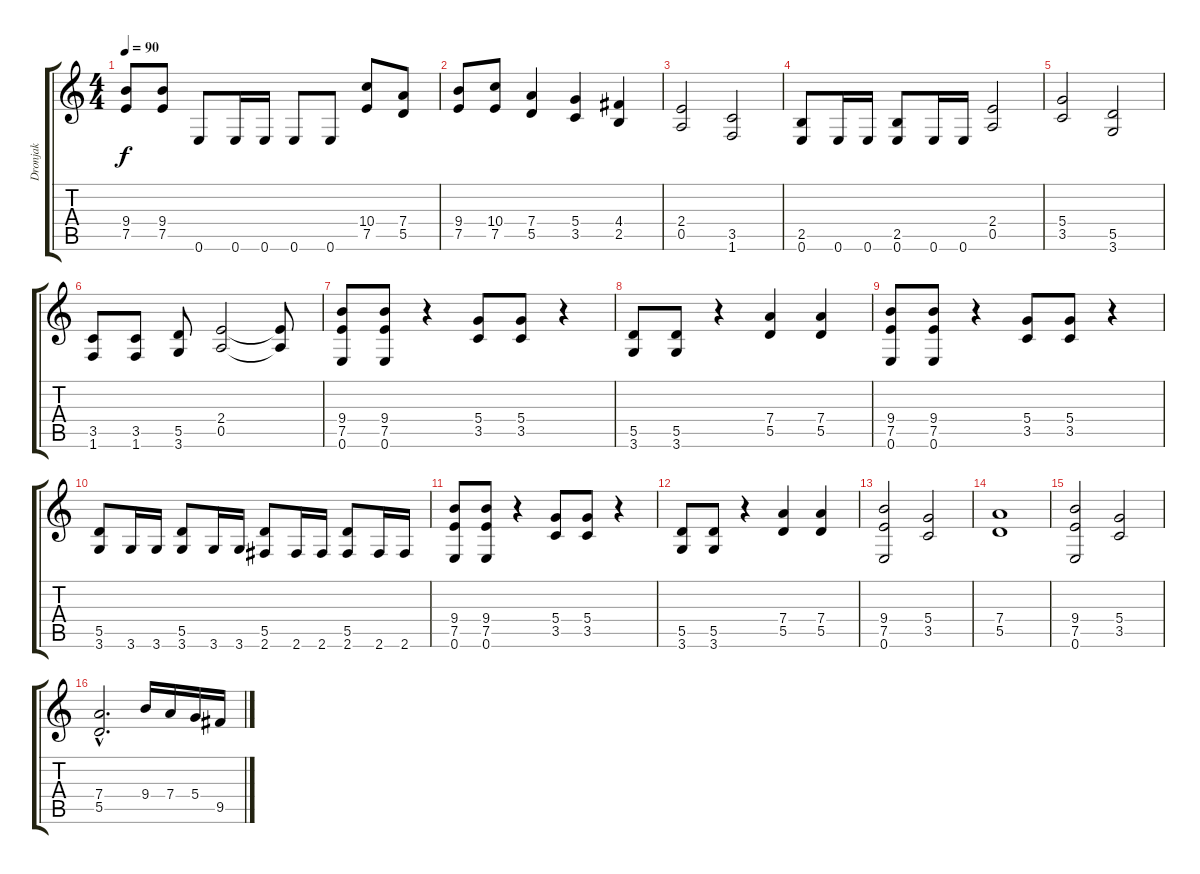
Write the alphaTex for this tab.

\track ("Dronjak" "Dronjak") {instrument distortionguitar}
\staff {score tabs}
\tuning (E4 B3 G3 D3 A2 E2) {hide}
\ts (4 4)
\tempo 90
\clef g2
\ks c
(9.4 7.5).8{dy f} (9.4 7.5).8 0.6.8 0.6.16 0.6.16 0.6.8 0.6.8 (10.4 7.5).8 (7.4 5.5).8 |
(9.4 7.5).8 (10.4 7.5).8 (7.4 5.5).4 (5.4 3.5).4 (4.4 2.5).4 |
(2.4 0.5).2 (3.5 1.6).2 |
(2.5 0.6).8 0.6.16 0.6.16 (2.5 0.6).8 0.6.16 0.6.16 (2.4 0.5).2 |
(5.4 3.5).2 (5.5 3.6).2 |
(3.5 1.6).8 (3.5 1.6).8 (5.5 3.6).8 (2.4 0.5).2 (2.4{t} 0.5{t}).8 |
(9.4 7.5 0.6).8 (9.4 7.5 0.6).8 r.4 (5.4 3.5).8 (5.4 3.5).8 r.4 |
(5.5 3.6).8 (5.5 3.6).8 r.4 (7.4 5.5).4 (7.4 5.5).4 |
(9.4 7.5 0.6).8 (9.4 7.5 0.6).8 r.4 (5.4 3.5).8 (5.4 3.5).8 r.4 |
(5.5 3.6).8 3.6.16 3.6.16 (5.5 3.6).8 3.6.16 3.6.16 (5.5 2.6).8 2.6.16 2.6.16 (5.5 2.6).8 2.6.16 2.6.16 |
(9.4 7.5 0.6).8 (9.4 7.5 0.6).8 r.4 (5.4 3.5).8 (5.4 3.5).8 r.4 |
(5.5 3.6).8 (5.5 3.6).8 r.4 (7.4 5.5).4 (7.4 5.5).4 |
(9.4 7.5 0.6).2 (5.4 3.5).2 |
(7.4 5.5).1 |
(9.4 7.5 0.6).2 (5.4 3.5).2 |
(7.4{hac} 5.5{hac}).2{d} 9.4.16 7.4.16 5.4.16 9.5.16
